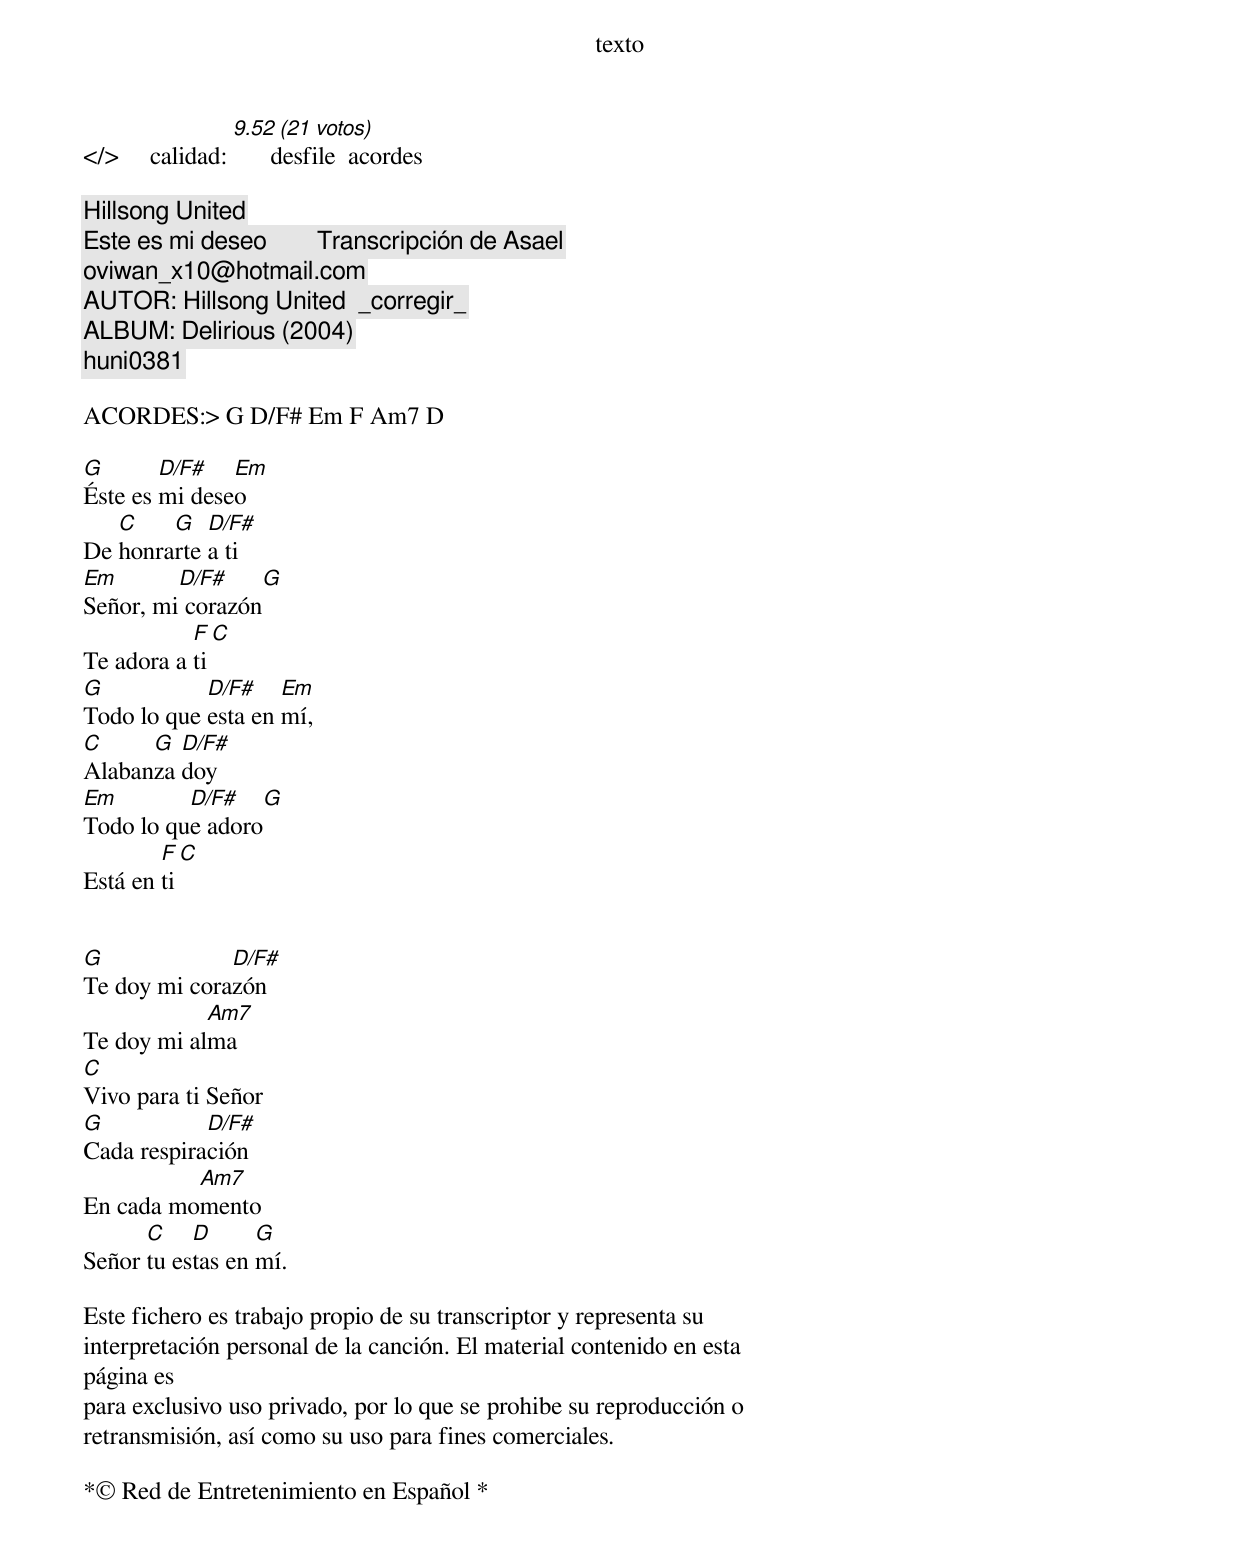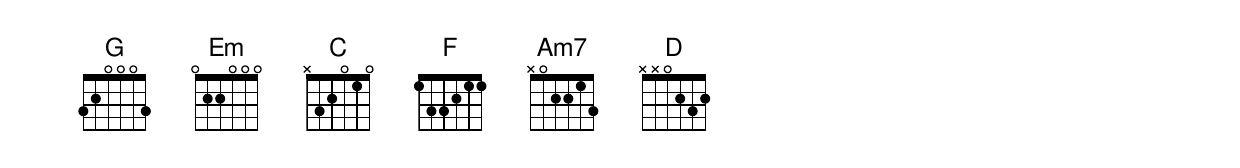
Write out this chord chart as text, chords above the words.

</> 	calidad: [9.52 (21 votos)] 	desfile <javascript:void(0)> acordes
<javascript:void(0)> texto <este_es_mi_deseo.txt>

Hillsong United
Este es mi deseo 	Transcripción de Asael
oviwan_x10@hotmail.com
AUTOR: Hillsong United  _corregir_
ALBUM: Delirious (2004)
	huni0381

ACORDES:> G D/F# Em F Am7 D

G       D/F#   Em
Éste es mi deseo
   C    G   D/F#
De honrarte a ti
Em       D/F#      G
Señor, mi corazón
           F    C
Te adora a ti
G           D/F#    Em
Todo lo que esta en mí,
C     G  D/F#
Alabanza doy
Em        D/F#    G
Todo lo que adoro
        F    C
Está en ti


G             D/F#
Te doy mi corazón
            Am7
Te doy mi alma
C
Vivo para ti Señor
G           D/F#
Cada respiración
          Am7
En cada momento
      C    D      G
Señor tu estas en mí.

Este fichero es trabajo propio de su transcriptor y representa su
interpretación personal de la canción. El material contenido en esta
página es
para exclusivo uso privado, por lo que se prohibe su reproducción o
retransmisión, así como su uso para fines comerciales.

*© Red de Entretenimiento en Español *
